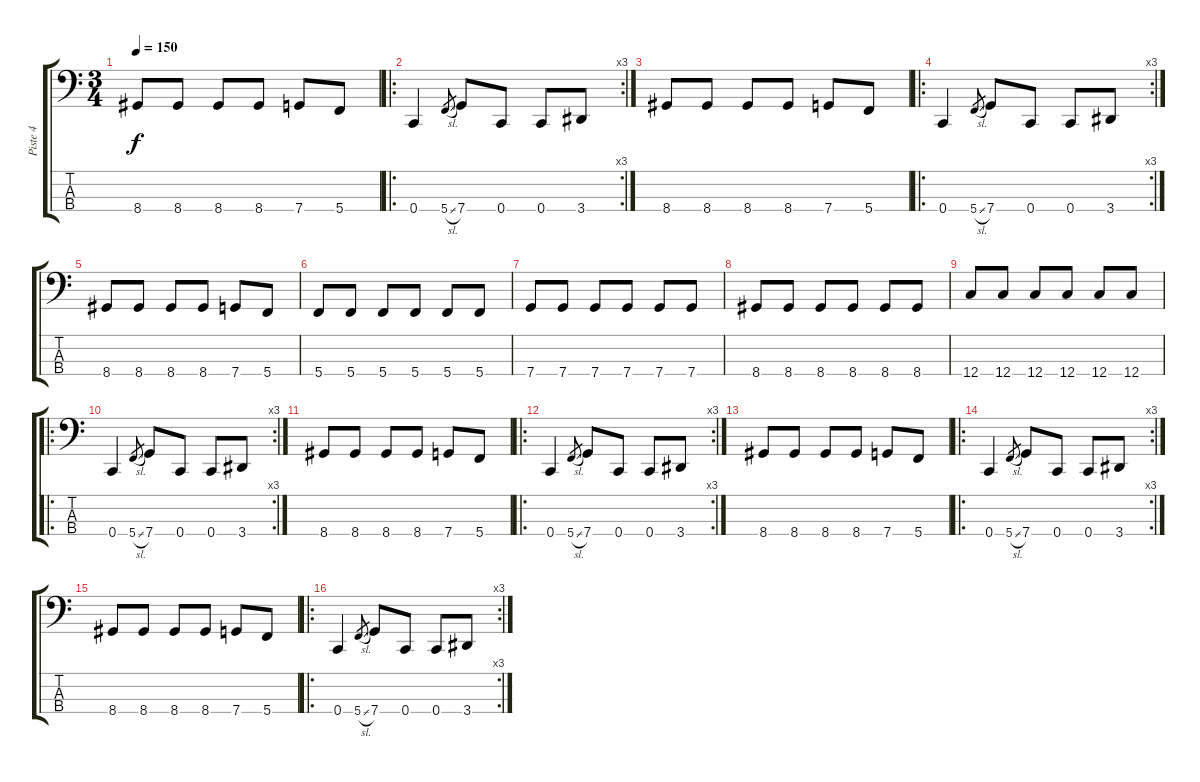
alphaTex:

\track ("Piste 4" "Piste 4") {instrument electricbassfinger}
\staff {score tabs}
\tuning (F2 C2 G1 C1) {hide}
\ts (3 4)
\tempo 150
\clef f4
\ks c
8.4.8{dy f} 8.4.8 8.4.8 8.4.8 7.4.8 5.4.8 |
\ro
\rc 3
0.4.4 5.4{sl}.8{gr} 7.4.8 0.4.8 0.4.8 3.4.8 |
8.4.8 8.4.8 8.4.8 8.4.8 7.4.8 5.4.8 |
\ro
\rc 3
0.4.4 5.4{sl}.8{gr} 7.4.8 0.4.8 0.4.8 3.4.8 |
8.4.8 8.4.8 8.4.8 8.4.8 7.4.8 5.4.8 |
5.4.8 5.4.8 5.4.8 5.4.8 5.4.8 5.4.8 |
7.4.8 7.4.8 7.4.8 7.4.8 7.4.8 7.4.8 |
8.4.8 8.4.8 8.4.8 8.4.8 8.4.8 8.4.8 |
12.4.8 12.4.8 12.4.8 12.4.8 12.4.8 12.4.8 |
\ro
\rc 3
0.4.4 5.4{sl}.8{gr} 7.4.8 0.4.8 0.4.8 3.4.8 |
8.4.8 8.4.8 8.4.8 8.4.8 7.4.8 5.4.8 |
\ro
\rc 3
0.4.4 5.4{sl}.8{gr} 7.4.8 0.4.8 0.4.8 3.4.8 |
8.4.8 8.4.8 8.4.8 8.4.8 7.4.8 5.4.8 |
\ro
\rc 3
0.4.4 5.4{sl}.8{gr} 7.4.8 0.4.8 0.4.8 3.4.8 |
8.4.8 8.4.8 8.4.8 8.4.8 7.4.8 5.4.8 |
\ro
\rc 3
0.4.4 5.4{sl}.8{gr} 7.4.8 0.4.8 0.4.8 3.4.8
